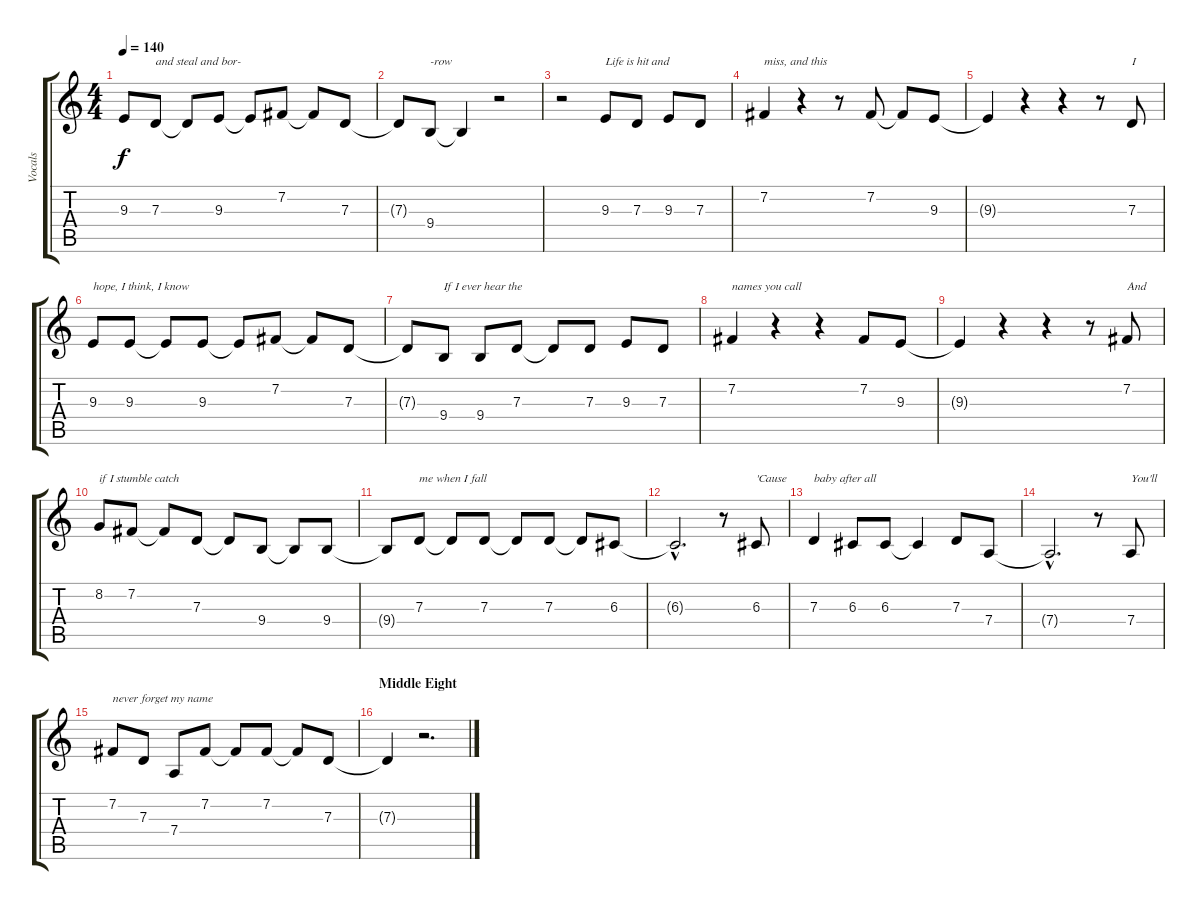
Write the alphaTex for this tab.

\track ("Vocals" "Vocals") {instrument tenorsax}
\staff {score tabs}
\tuning (E4 B3 G3 D3 A2 E2) {hide}
\ts (4 4)
\tempo 140
\clef g2
\ks c
9.3{t}.8{dy f} 7.3.8{txt "and steal and bor-"} 7.3{t}.8 9.3.8 9.3{t}.8 7.2.8 7.2{t}.8 7.3.8 |
7.3{t}.8 9.4.8{txt "-row"} 9.4{t}.4 r.2 |
r.2 9.3.8{txt "Life is hit and"} 7.3.8 9.3.8 7.3.8 |
7.2.4{txt "miss, and this"} r.4 r.8 7.2.8 7.2{t}.8 9.3.8 |
9.3{t}.4 r.4 r.4 r.8 7.3.8{txt "I"} |
9.3.8{txt "hope, I think, I know"} 9.3.8 9.3{t}.8 9.3.8 9.3{t}.8 7.2.8 7.2{t}.8 7.3.8 |
7.3{t}.8 9.4.8{txt "If I ever hear the"} 9.4.8 7.3.8 7.3{t}.8 7.3.8 9.3.8 7.3.8 |
7.2.4{txt "names you call"} r.4 r.4 7.2.8 9.3.8 |
9.3{t}.4 r.4 r.4 r.8 7.2.8{txt "And"} |
8.2.8{txt "if I stumble catch"} 7.2.8 7.2{t}.8 7.3.8 7.3{t}.8 9.4.8 9.4{t}.8 9.4.8 |
9.4{t}.8 7.3.8{txt "me when I fall"} 7.3{t}.8 7.3.8 7.3{t}.8 7.3.8 7.3{t}.8 6.3.8 |
6.3{hac t}.2{d} r.8 6.3.8{txt "'Cause"} |
7.3.4{txt "baby after all"} 6.3.8 6.3.8 6.3{t}.4 7.3.8 7.4.8 |
7.4{hac t}.2{d} r.8 7.4.8{txt "You'll"} |
7.2.8{txt "never forget my name"} 7.3.8 7.4.8 7.2.8 7.2{t}.8 7.2.8 7.2{t}.8 7.3.8 |
\section ("" "Middle Eight")
7.3{t}.4 r.2{d}
